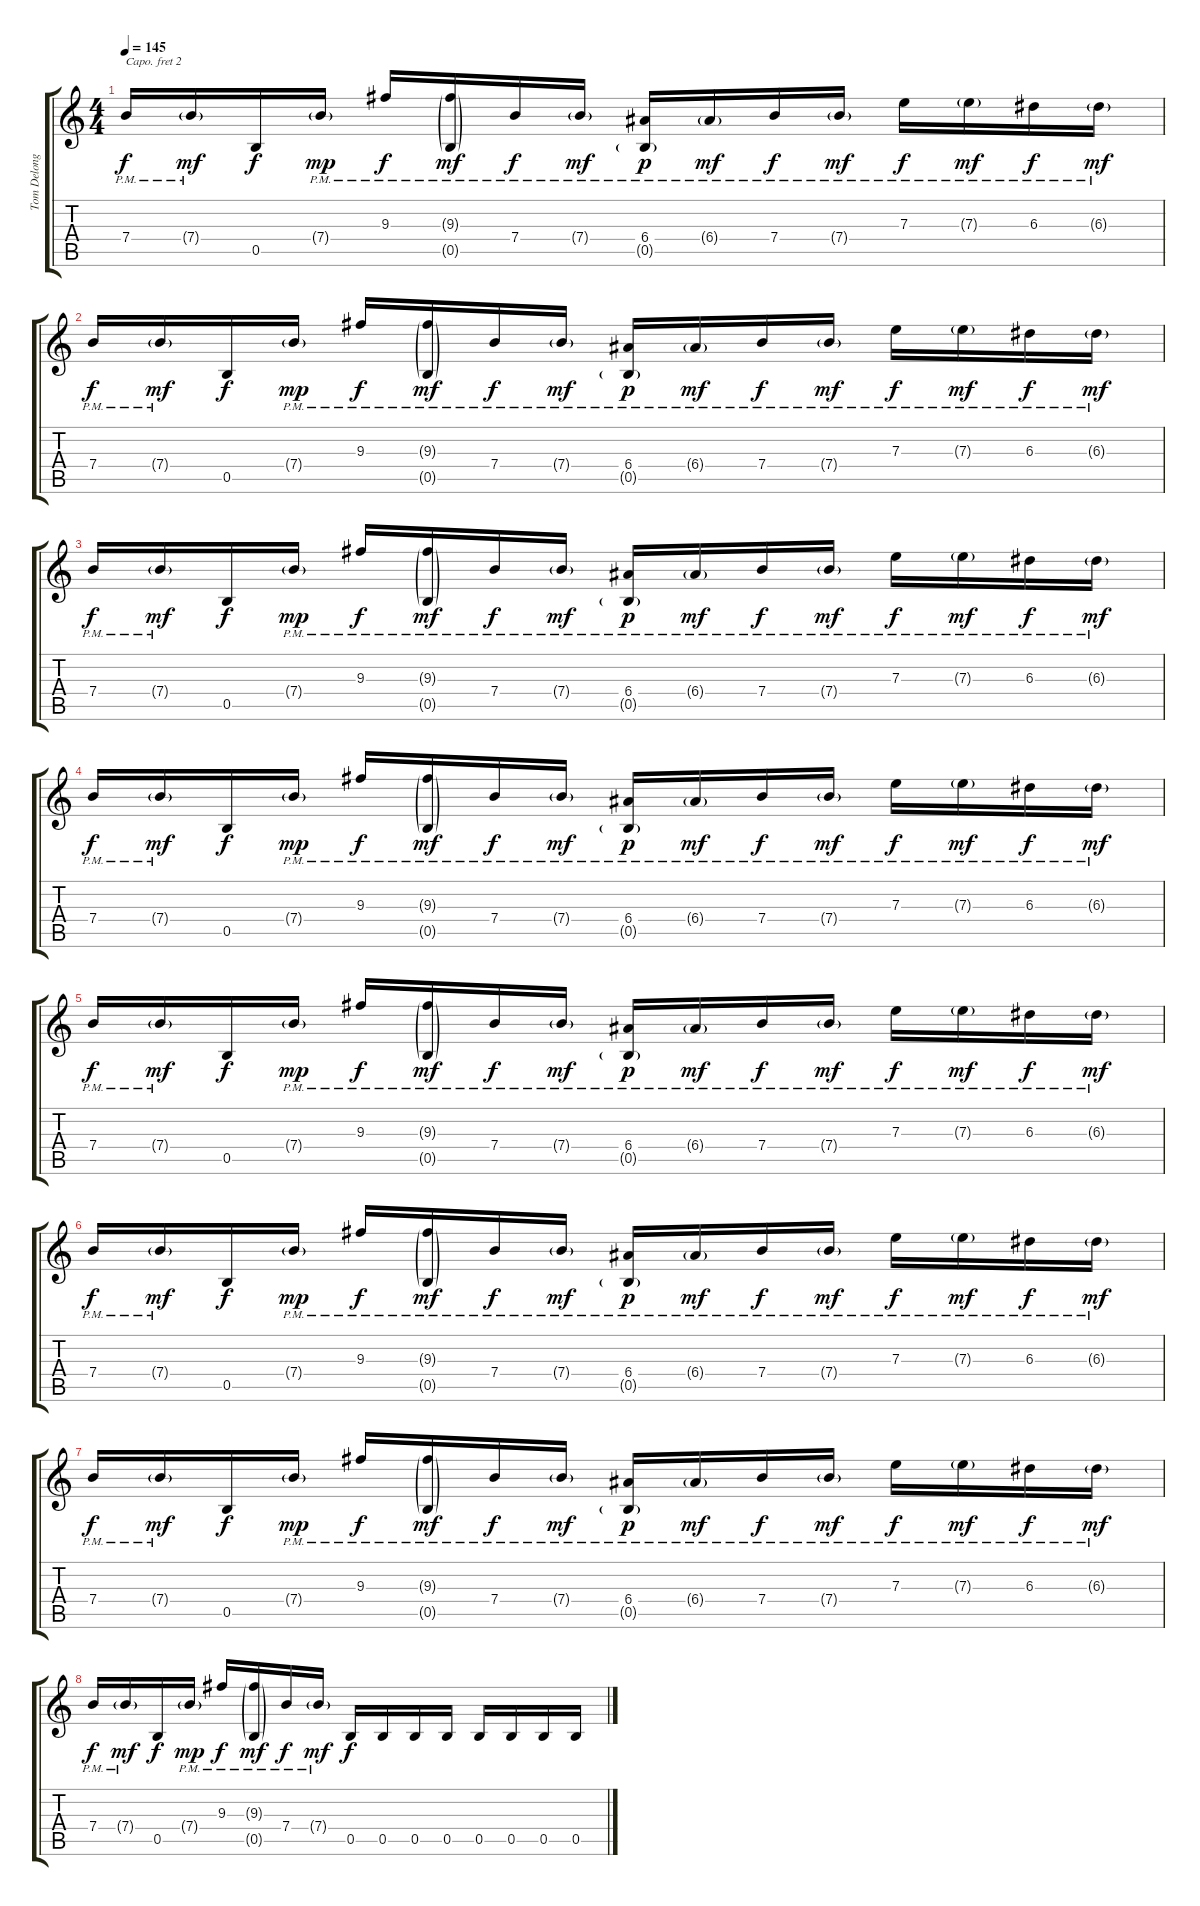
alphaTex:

\track ("Tom Delonge (Lead Guitar)" "Tom Delong") {instrument electricguitarclean}
\staff {score tabs}
\capo 2
\tuning (E4 B3 G3 D3 A2 E2) {hide}
\ts (4 4)
\tempo 145
\clef g2
\ks c
7.4{pm}.16{dy f} 7.4{g pm}.16{dy mf} 0.5.16{dy f} 7.4{g pm}.16{dy mp} 9.3{pm}.16{dy f} (9.3{g pm} 0.5{g}).16{dy mf} 7.4{pm}.16{dy f} 7.4{g pm}.16{dy mf} (6.4{pm} 0.5{g}).16{dy p} 6.4{g pm}.16{dy mf} 7.4{pm}.16{dy f} 7.4{g pm}.16{dy mf} 7.3{pm}.16{dy f} 7.3{g pm}.16{dy mf} 6.3{pm}.16{dy f} 6.3{g pm}.16{dy mf} |
7.4{pm}.16{dy f} 7.4{g pm}.16{dy mf} 0.5.16{dy f} 7.4{g pm}.16{dy mp} 9.3{pm}.16{dy f} (9.3{g pm} 0.5{g}).16{dy mf} 7.4{pm}.16{dy f} 7.4{g pm}.16{dy mf} (6.4{pm} 0.5{g}).16{dy p} 6.4{g pm}.16{dy mf} 7.4{pm}.16{dy f} 7.4{g pm}.16{dy mf} 7.3{pm}.16{dy f} 7.3{g pm}.16{dy mf} 6.3{pm}.16{dy f} 6.3{g pm}.16{dy mf} |
7.4{pm}.16{dy f} 7.4{g pm}.16{dy mf} 0.5.16{dy f} 7.4{g pm}.16{dy mp} 9.3{pm}.16{dy f} (9.3{g pm} 0.5{g}).16{dy mf} 7.4{pm}.16{dy f} 7.4{g pm}.16{dy mf} (6.4{pm} 0.5{g}).16{dy p} 6.4{g pm}.16{dy mf} 7.4{pm}.16{dy f} 7.4{g pm}.16{dy mf} 7.3{pm}.16{dy f} 7.3{g pm}.16{dy mf} 6.3{pm}.16{dy f} 6.3{g pm}.16{dy mf} |
7.4{pm}.16{dy f} 7.4{g pm}.16{dy mf} 0.5.16{dy f} 7.4{g pm}.16{dy mp} 9.3{pm}.16{dy f} (9.3{g pm} 0.5{g}).16{dy mf} 7.4{pm}.16{dy f} 7.4{g pm}.16{dy mf} (6.4{pm} 0.5{g}).16{dy p} 6.4{g pm}.16{dy mf} 7.4{pm}.16{dy f} 7.4{g pm}.16{dy mf} 7.3{pm}.16{dy f} 7.3{g pm}.16{dy mf} 6.3{pm}.16{dy f} 6.3{g pm}.16{dy mf} |
7.4{pm}.16{dy f} 7.4{g pm}.16{dy mf} 0.5.16{dy f} 7.4{g pm}.16{dy mp} 9.3{pm}.16{dy f} (9.3{g pm} 0.5{g}).16{dy mf} 7.4{pm}.16{dy f} 7.4{g pm}.16{dy mf} (6.4{pm} 0.5{g}).16{dy p} 6.4{g pm}.16{dy mf} 7.4{pm}.16{dy f} 7.4{g pm}.16{dy mf} 7.3{pm}.16{dy f} 7.3{g pm}.16{dy mf} 6.3{pm}.16{dy f} 6.3{g pm}.16{dy mf} |
7.4{pm}.16{dy f} 7.4{g pm}.16{dy mf} 0.5.16{dy f} 7.4{g pm}.16{dy mp} 9.3{pm}.16{dy f} (9.3{g pm} 0.5{g}).16{dy mf} 7.4{pm}.16{dy f} 7.4{g pm}.16{dy mf} (6.4{pm} 0.5{g}).16{dy p} 6.4{g pm}.16{dy mf} 7.4{pm}.16{dy f} 7.4{g pm}.16{dy mf} 7.3{pm}.16{dy f} 7.3{g pm}.16{dy mf} 6.3{pm}.16{dy f} 6.3{g pm}.16{dy mf} |
7.4{pm}.16{dy f} 7.4{g pm}.16{dy mf} 0.5.16{dy f} 7.4{g pm}.16{dy mp} 9.3{pm}.16{dy f} (9.3{g pm} 0.5{g}).16{dy mf} 7.4{pm}.16{dy f} 7.4{g pm}.16{dy mf} (6.4{pm} 0.5{g}).16{dy p} 6.4{g pm}.16{dy mf} 7.4{pm}.16{dy f} 7.4{g pm}.16{dy mf} 7.3{pm}.16{dy f} 7.3{g pm}.16{dy mf} 6.3{pm}.16{dy f} 6.3{g pm}.16{dy mf} |
7.4{pm}.16{dy f} 7.4{g pm}.16{dy mf} 0.5.16{dy f} 7.4{g pm}.16{dy mp} 9.3{pm}.16{dy f} (9.3{g pm} 0.5{g}).16{dy mf} 7.4{pm}.16{dy f} 7.4{g pm}.16{dy mf} 0.5.16{dy f instrument distortionguitar} 0.5.16 0.5.16 0.5.16 0.5.16 0.5.16 0.5.16 0.5.16
